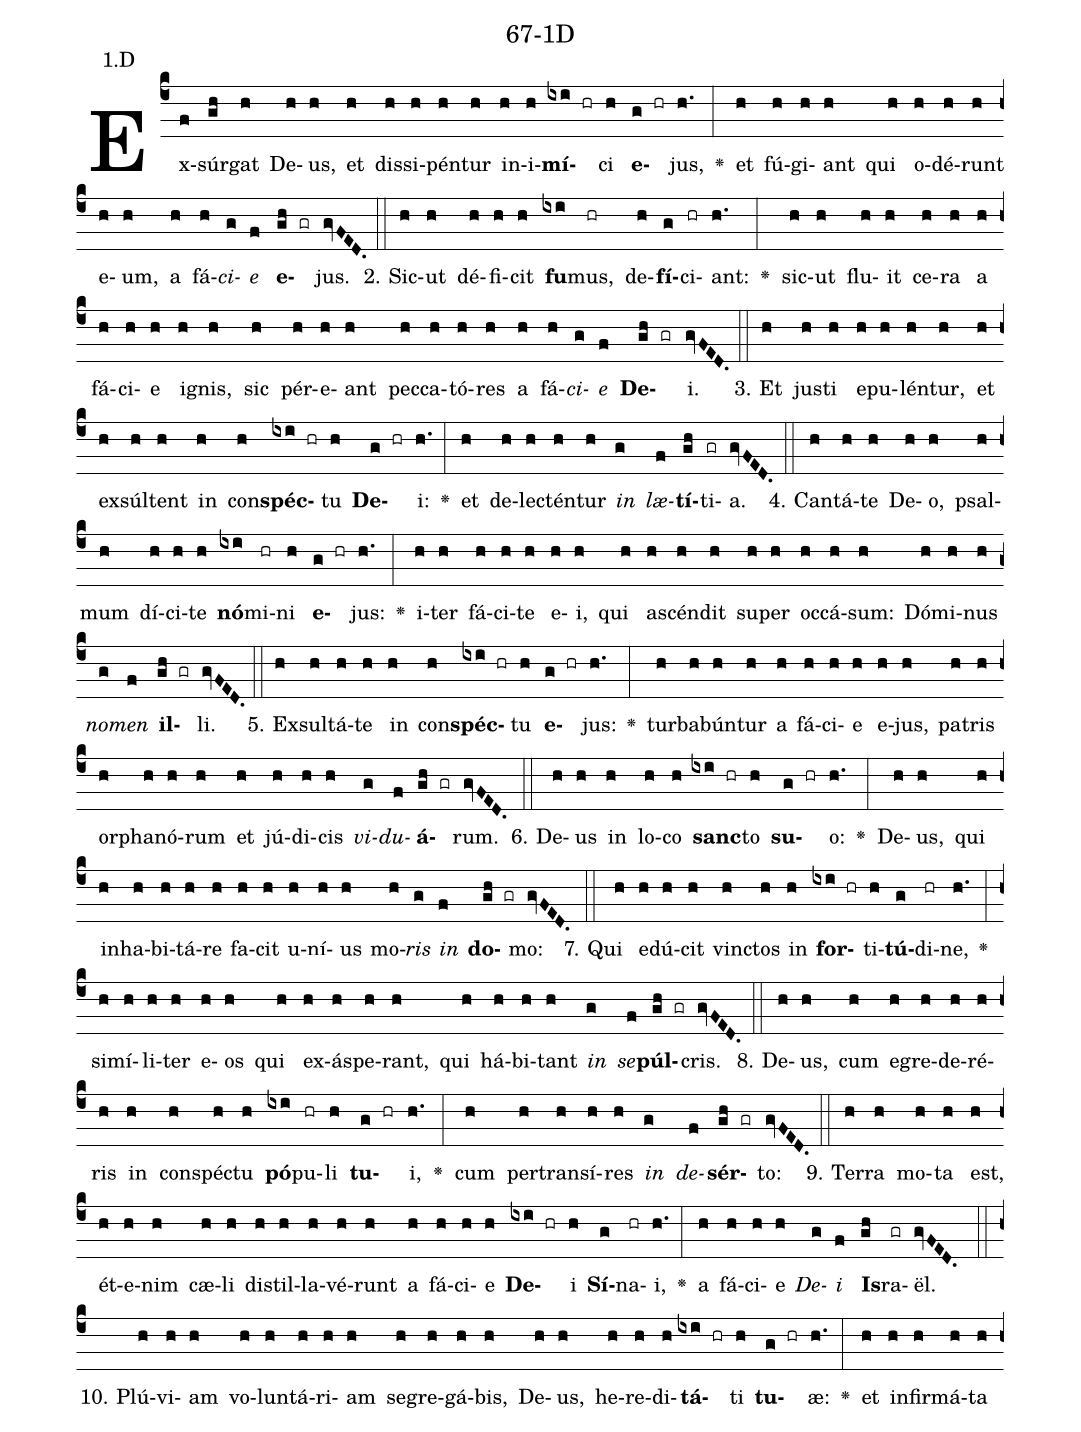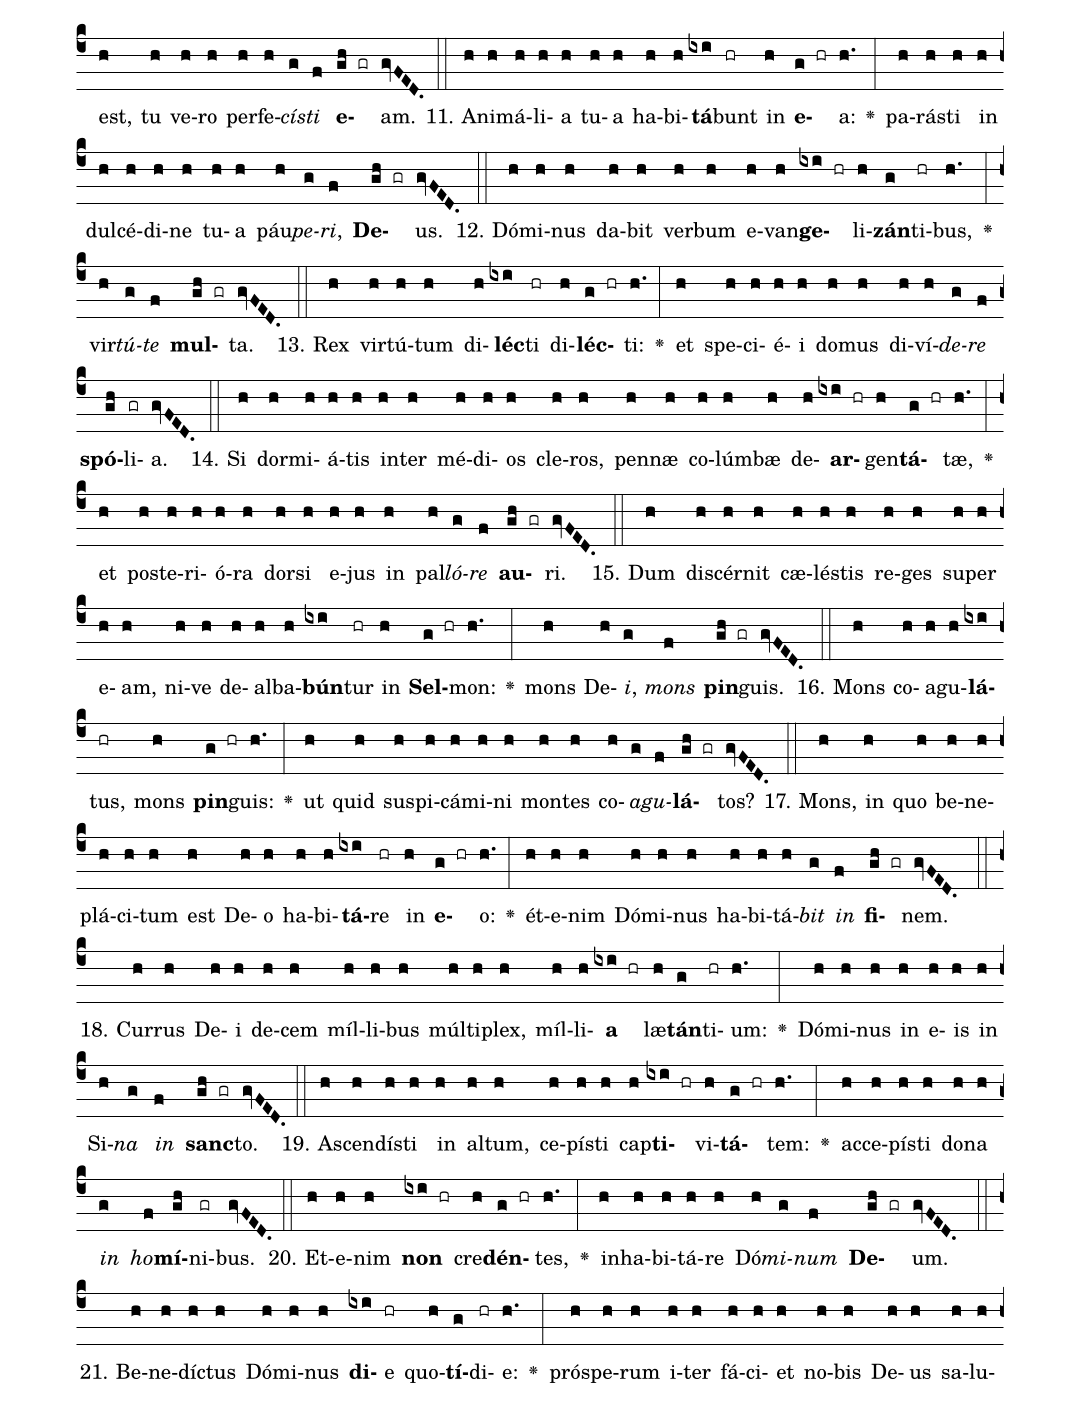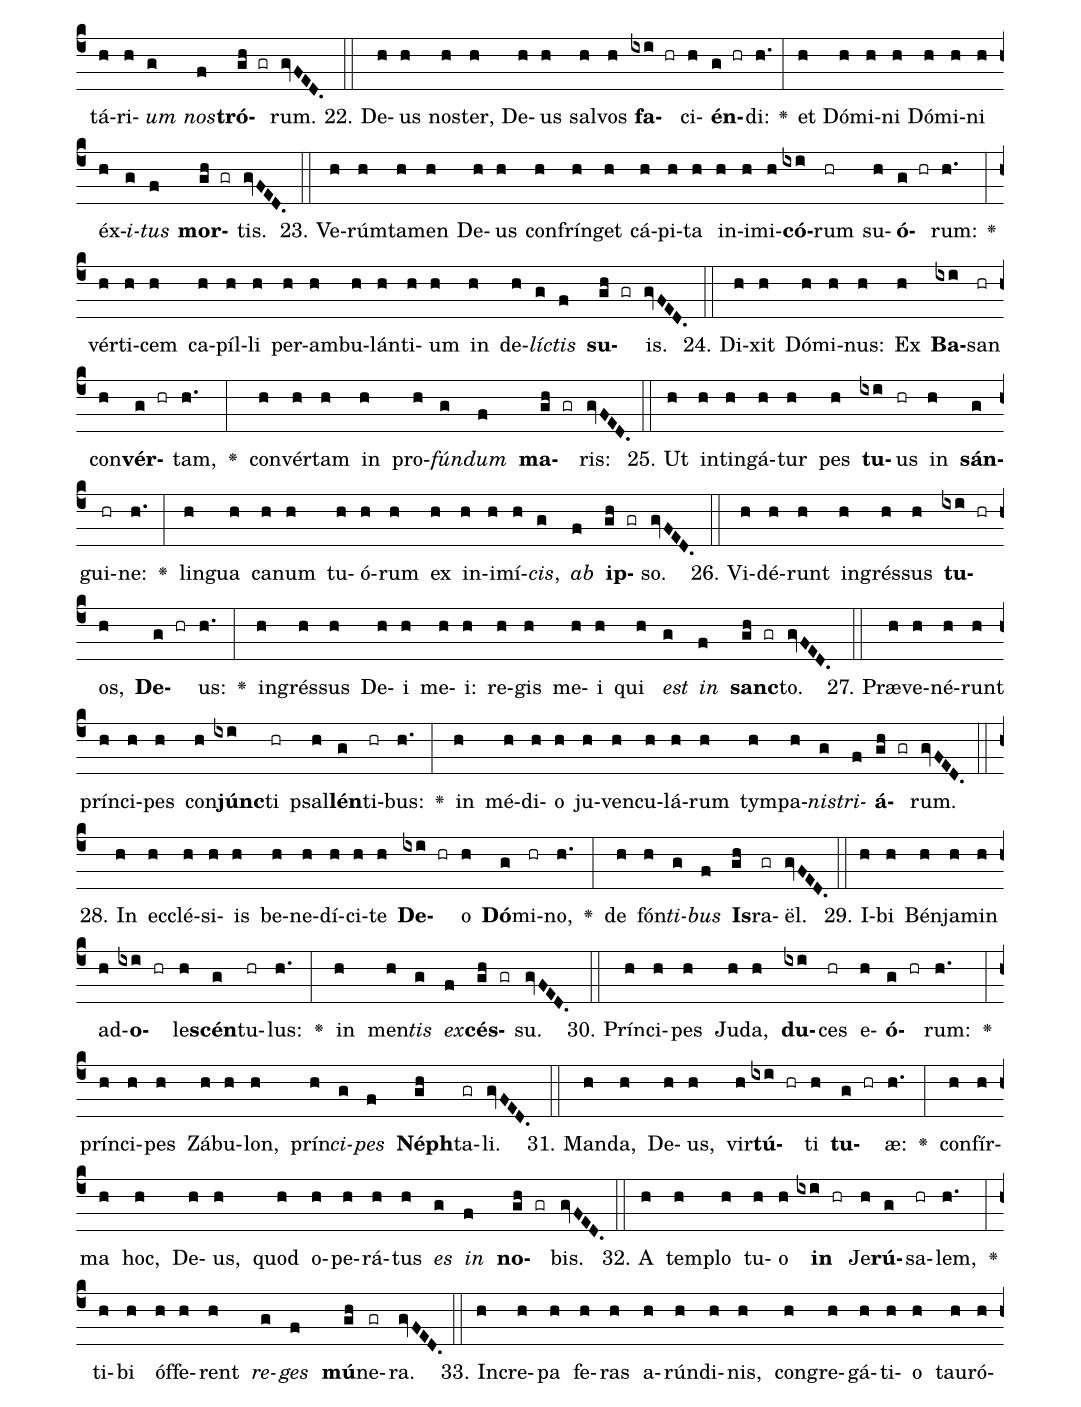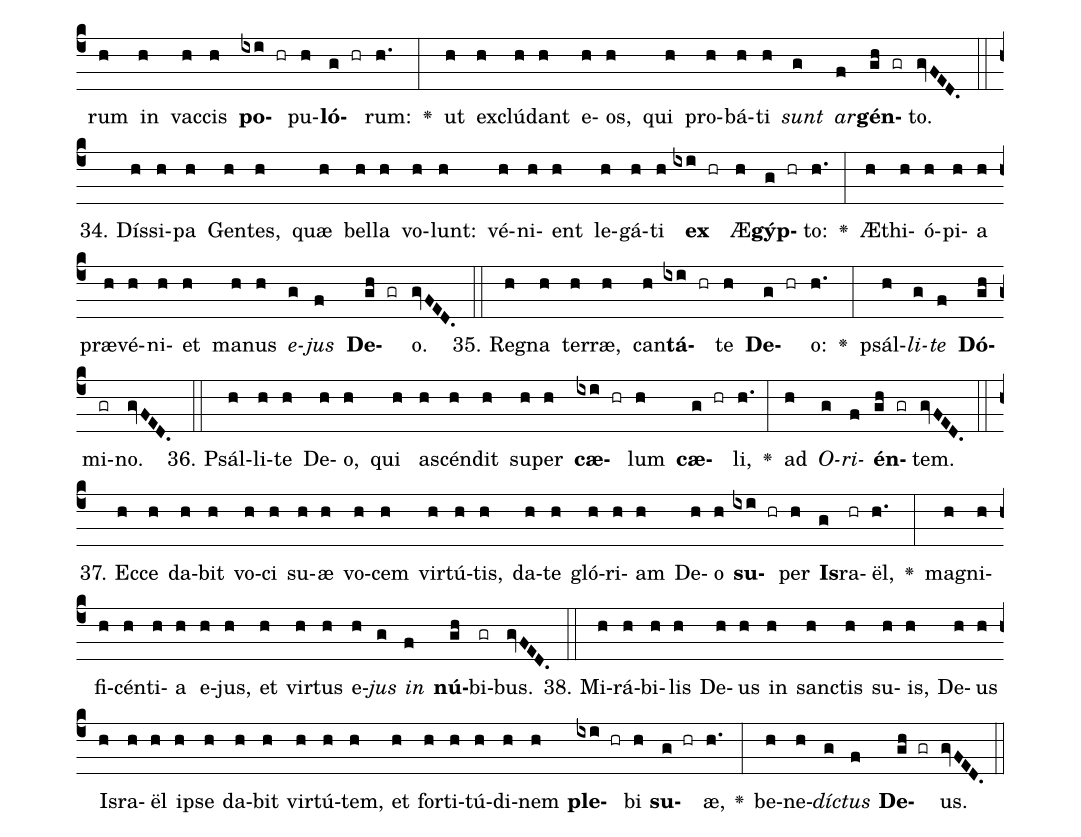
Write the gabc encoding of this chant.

name: 67-1D;
annotation: 1.D;
%%
(c4)Ex(f)súr(gh)gat(h) De(h)us,(h) et(h) dis(h)si(h)pén(h)tur(h) in(h)i(h)<b>mí</b>(ixi hr)ci(h) <b>e</b>(g hr)jus,(h.) <v>\greheightstar</v>(:) et(h) fú(h)gi(h)ant(h) qui(h) o(h)dé(h)runt(h) e(h)um,(h) a(h) fá(h)<i>ci</i>(g)<i>e</i>(f) <b>e</b>(gh gr)jus.(gvFED.) (::)
2. Sic(h)ut(h) dé(h)fi(h)cit(h) <b>fu</b>(ixi)mus,(hr) de(h)<b>fí</b>(g)ci(hr)ant:(h.) <v>\greheightstar</v>(:) sic(h)ut(h) flu(h)it(h) ce(h)ra(h) a(h) fá(h)ci(h)e(h) i(h)gnis,(h) sic(h) pér(h)e(h)ant(h) pec(h)ca(h)tó(h)res(h) a(h) fá(h)<i>ci</i>(g)<i>e</i>(f) <b>De</b>(gh gr)i.(gvFED.) (::)
3. Et(h) jus(h)ti(h) e(h)pu(h)lén(h)tur,(h) et(h) ex(h)súl(h)tent(h) in(h) con(h)<b>spéc</b>(ixi hr)tu(h) <b>De</b>(g hr)i:(h.) <v>\greheightstar</v>(:) et(h) de(h)lec(h)tén(h)tur(h) <i>in</i>(g) <i>læ</i>(f)<b>tí</b>(gh)ti(gr)a.(gvFED.) (::)
4. Can(h)tá(h)te(h) De(h)o,(h) psal(h)mum(h) dí(h)ci(h)te(h) <b>nó</b>(ixi)mi(hr)ni(h) <b>e</b>(g hr)jus:(h.) <v>\greheightstar</v>(:) i(h)ter(h) fá(h)ci(h)te(h) e(h)i,(h) qui(h) a(h)scén(h)dit(h) su(h)per(h) oc(h)cá(h)sum:(h) Dó(h)mi(h)nus(h) <i>no</i>(g)<i>men</i>(f) <b>il</b>(gh gr)li.(gvFED.) (::)
5. Ex(h)sul(h)tá(h)te(h) in(h) con(h)<b>spéc</b>(ixi hr)tu(h) <b>e</b>(g hr)jus:(h.) <v>\greheightstar</v>(:) tur(h)ba(h)bún(h)tur(h) a(h) fá(h)ci(h)e(h) e(h)jus,(h) pa(h)tris(h) or(h)pha(h)nó(h)rum(h) et(h) jú(h)di(h)cis(h) <i>vi</i>(g)<i>du</i>(f)<b>á</b>(gh gr)rum.(gvFED.) (::)
6. De(h)us(h) in(h) lo(h)co(h) <b>sanc</b>(ixi hr)to(h) <b>su</b>(g hr)o:(h.) <v>\greheightstar</v>(:) De(h)us,(h) qui(h) in(h)ha(h)bi(h)tá(h)re(h) fa(h)cit(h) u(h)ní(h)us(h) mo(h)<i>ris</i>(g) <i>in</i>(f) <b>do</b>(gh gr)mo:(gvFED.) (::)
7. Qui(h) e(h)dú(h)cit(h) vinc(h)tos(h) in(h) <b>for</b>(ixi hr)ti(h)<b>tú</b>(g)di(hr)ne,(h.) <v>\greheightstar</v>(:) si(h)mí(h)li(h)ter(h) e(h)os(h) qui(h) ex(h)ás(h)pe(h)rant,(h) qui(h) há(h)bi(h)tant(h) <i>in</i>(g) <i>se</i>(f)<b>púl</b>(gh gr)cris.(gvFED.) (::)
8. De(h)us,(h) cum(h) e(h)gre(h)de(h)ré(h)ris(h) in(h) con(h)spéc(h)tu(h) <b>pó</b>(ixi)pu(hr)li(h) <b>tu</b>(g hr)i,(h.) <v>\greheightstar</v>(:) cum(h) per(h)trans(h)í(h)res(h) <i>in</i>(g) <i>de</i>(f)<b>sér</b>(gh gr)to:(gvFED.) (::)
9. Ter(h)ra(h) mo(h)ta(h) est,(h) ét(h)e(h)nim(h) cæ(h)li(h) di(h)stil(h)la(h)vé(h)runt(h) a(h) fá(h)ci(h)e(h) <b>De</b>(ixi hr)i(h) <b>Sí</b>(g)na(hr)i,(h.) <v>\greheightstar</v>(:) a(h) fá(h)ci(h)e(h) <i>De</i>(g)<i>i</i>(f) <b>Is</b>(gh)ra(gr)ël.(gvFED.) (::)
10. Plú(h)vi(h)am(h) vo(h)lun(h)tá(h)ri(h)am(h) se(h)gre(h)gá(h)bis,(h) De(h)us,(h) he(h)re(h)di(h)<b>tá</b>(ixi hr)ti(h) <b>tu</b>(g hr)æ:(h.) <v>\greheightstar</v>(:) et(h) in(h)fir(h)má(h)ta(h) est,(h) tu(h) ve(h)ro(h) per(h)fe(h)<i>cís</i>(g)<i>ti</i>(f) <b>e</b>(gh gr)am.(gvFED.) (::)
11. A(h)ni(h)má(h)li(h)a(h) tu(h)a(h) ha(h)bi(h)<b>tá</b>(ixi)bunt(hr) in(h) <b>e</b>(g hr)a:(h.) <v>\greheightstar</v>(:) pa(h)rás(h)ti(h) in(h) dul(h)cé(h)di(h)ne(h) tu(h)a(h) páu(h)<i>pe</i>(g)<i>ri</i>,(f) <b>De</b>(gh gr)us.(gvFED.) (::)
12. Dó(h)mi(h)nus(h) da(h)bit(h) ver(h)bum(h) e(h)van(h)<b>ge</b>(ixi hr)li(h)<b>zán</b>(g)ti(hr)bus,(h.) <v>\greheightstar</v>(:) vir(h)<i>tú</i>(g)<i>te</i>(f) <b>mul</b>(gh gr)ta.(gvFED.) (::)
13. Rex(h) vir(h)tú(h)tum(h) di(h)<b>léc</b>(ixi)ti(hr) di(h)<b>léc</b>(g hr)ti:(h.) <v>\greheightstar</v>(:) et(h) spe(h)ci(h)é(h)i(h) do(h)mus(h) di(h)ví(h)<i>de</i>(g)<i>re</i>(f) <b>spó</b>(gh)li(gr)a.(gvFED.) (::)
14. Si(h) dor(h)mi(h)á(h)tis(h) in(h)ter(h) mé(h)di(h)os(h) cle(h)ros,(h) pen(h)næ(h) co(h)lúm(h)bæ(h) de(h)<b>ar</b>(ixi hr)gen(h)<b>tá</b>(g hr)tæ,(h.) <v>\greheightstar</v>(:) et(h) post(h)e(h)ri(h)ó(h)ra(h) dor(h)si(h) e(h)jus(h) in(h) pal(h)<i>ló</i>(g)<i>re</i>(f) <b>au</b>(gh gr)ri.(gvFED.) (::)
15. Dum(h) di(h)scér(h)nit(h) cæ(h)lés(h)tis(h) re(h)ges(h) su(h)per(h) e(h)am,(h) ni(h)ve(h) de(h)al(h)ba(h)<b>bún</b>(ixi)tur(hr) in(h) <b>Sel</b>(g hr)mon:(h.) <v>\greheightstar</v>(:) mons(h) De(h)<i>i</i>,(g) <i>mons</i>(f) <b>pin</b>(gh gr)guis.(gvFED.) (::)
16. Mons(h) co(h)a(h)gu(h)<b>lá</b>(ixi)tus,(hr) mons(h) <b>pin</b>(g hr)guis:(h.) <v>\greheightstar</v>(:) ut(h) quid(h) su(h)spi(h)cá(h)mi(h)ni(h) mon(h)tes(h) co(h)<i>a</i>(g)<i>gu</i>(f)<b>lá</b>(gh gr)tos?(gvFED.) (::)
17. Mons,(h) in(h) quo(h) be(h)ne(h)plá(h)ci(h)tum(h) est(h) De(h)o(h) ha(h)bi(h)<b>tá</b>(ixi)re(hr) in(h) <b>e</b>(g hr)o:(h.) <v>\greheightstar</v>(:) ét(h)e(h)nim(h) Dó(h)mi(h)nus(h) ha(h)bi(h)tá(h)<i>bit</i>(g) <i>in</i>(f) <b>fi</b>(gh gr)nem.(gvFED.) (::)
18. Cur(h)rus(h) De(h)i(h) de(h)cem(h) míl(h)li(h)bus(h) múl(h)ti(h)plex,(h) míl(h)li(h)<b>a</b>(ixi hr) læ(h)<b>tán</b>(g)ti(hr)um:(h.) <v>\greheightstar</v>(:) Dó(h)mi(h)nus(h) in(h) e(h)is(h) in(h) Si(h)<i>na</i>(g) <i>in</i>(f) <b>sanc</b>(gh gr)to.(gvFED.) (::)
19. A(h)scen(h)dís(h)ti(h) in(h) al(h)tum,(h) ce(h)pís(h)ti(h) cap(h)<b>ti</b>(ixi hr)vi(h)<b>tá</b>(g hr)tem:(h.) <v>\greheightstar</v>(:) ac(h)ce(h)pís(h)ti(h) do(h)na(h) <i>in</i>(g) <i>ho</i>(f)<b>mí</b>(gh)ni(gr)bus.(gvFED.) (::)
20. Et(h)e(h)nim(h) <b>non</b>(ixi hr) cre(h)<b>dén</b>(g hr)tes,(h.) <v>\greheightstar</v>(:) in(h)ha(h)bi(h)tá(h)re(h) Dó(h)<i>mi</i>(g)<i>num</i>(f) <b>De</b>(gh gr)um.(gvFED.) (::)
21. Be(h)ne(h)díc(h)tus(h) Dó(h)mi(h)nus(h) <b>di</b>(ixi)e(hr) quo(h)<b>tí</b>(g)di(hr)e:(h.) <v>\greheightstar</v>(:) pró(h)spe(h)rum(h) i(h)ter(h) fá(h)ci(h)et(h) no(h)bis(h) De(h)us(h) sa(h)lu(h)tá(h)ri(h)<i>um</i>(g) <i>nos</i>(f)<b>tró</b>(gh gr)rum.(gvFED.) (::)
22. De(h)us(h) nos(h)ter,(h) De(h)us(h) sal(h)vos(h) <b>fa</b>(ixi hr)ci(h)<b>én</b>(g hr)di:(h.) <v>\greheightstar</v>(:) et(h) Dó(h)mi(h)ni(h) Dó(h)mi(h)ni(h) éx(h)<i>i</i>(g)<i>tus</i>(f) <b>mor</b>(gh gr)tis.(gvFED.) (::)
23. Ve(h)rúm(h)ta(h)men(h) De(h)us(h) con(h)frín(h)get(h) cá(h)pi(h)ta(h) in(h)i(h)mi(h)<b>có</b>(ixi)rum(hr) su(h)<b>ó</b>(g hr)rum:(h.) <v>\greheightstar</v>(:) vér(h)ti(h)cem(h) ca(h)píl(h)li(h) per(h)am(h)bu(h)lán(h)ti(h)um(h) in(h) de(h)<i>líc</i>(g)<i>tis</i>(f) <b>su</b>(gh gr)is.(gvFED.) (::)
24. Di(h)xit(h) Dó(h)mi(h)nus:(h) Ex(h) <b>Ba</b>(ixi)san(hr) con(h)<b>vér</b>(g hr)tam,(h.) <v>\greheightstar</v>(:) con(h)vér(h)tam(h) in(h) pro(h)<i>fún</i>(g)<i>dum</i>(f) <b>ma</b>(gh gr)ris:(gvFED.) (::)
25. Ut(h) in(h)tin(h)gá(h)tur(h) pes(h) <b>tu</b>(ixi)us(hr) in(h) <b>sán</b>(g)gui(hr)ne:(h.) <v>\greheightstar</v>(:) lin(h)gua(h) ca(h)num(h) tu(h)ó(h)rum(h) ex(h) in(h)i(h)mí(h)<i>cis</i>,(g) <i>ab</i>(f) <b>ip</b>(gh gr)so.(gvFED.) (::)
26. Vi(h)dé(h)runt(h) in(h)grés(h)sus(h) <b>tu</b>(ixi hr)os,(h) <b>De</b>(g hr)us:(h.) <v>\greheightstar</v>(:) in(h)grés(h)sus(h) De(h)i(h) me(h)i:(h) re(h)gis(h) me(h)i(h) qui(h) <i>est</i>(g) <i>in</i>(f) <b>sanc</b>(gh gr)to.(gvFED.) (::)
27. Præ(h)ve(h)né(h)runt(h) prín(h)ci(h)pes(h) con(h)<b>júnc</b>(ixi)ti(hr) psal(h)<b>lén</b>(g)ti(hr)bus:(h.) <v>\greheightstar</v>(:) in(h) mé(h)di(h)o(h) ju(h)ven(h)cu(h)lá(h)rum(h) tym(h)pa(h)<i>nis</i>(g)<i>tri</i>(f)<b>á</b>(gh gr)rum.(gvFED.) (::)
28. In(h) ec(h)clé(h)si(h)is(h) be(h)ne(h)dí(h)ci(h)te(h) <b>De</b>(ixi hr)o(h) <b>Dó</b>(g)mi(hr)no,(h.) <v>\greheightstar</v>(:) de(h) fón(h)<i>ti</i>(g)<i>bus</i>(f) <b>Is</b>(gh)ra(gr)ël.(gvFED.) (::)
29. I(h)bi(h) Bén(h)ja(h)min(h) ad(h)<b>o</b>(ixi hr)le(h)<b>scén</b>(g)tu(hr)lus:(h.) <v>\greheightstar</v>(:) in(h) men(h)<i>tis</i>(g) <i>ex</i>(f)<b>cés</b>(gh gr)su.(gvFED.) (::)
30. Prín(h)ci(h)pes(h) Ju(h)da,(h) <b>du</b>(ixi)ces(hr) e(h)<b>ó</b>(g hr)rum:(h.) <v>\greheightstar</v>(:) prín(h)ci(h)pes(h) Zá(h)bu(h)lon,(h) prín(h)<i>ci</i>(g)<i>pes</i>(f) <b>Néph</b>(gh)ta(gr)li.(gvFED.) (::)
31. Man(h)da,(h) De(h)us,(h) vir(h)<b>tú</b>(ixi hr)ti(h) <b>tu</b>(g hr)æ:(h.) <v>\greheightstar</v>(:) con(h)fír(h)ma(h) hoc,(h) De(h)us,(h) quod(h) o(h)pe(h)rá(h)tus(h) <i>es</i>(g) <i>in</i>(f) <b>no</b>(gh gr)bis.(gvFED.) (::)
32. A(h) tem(h)plo(h) tu(h)o(h) <b>in</b>(ixi hr) Je(h)<b>rú</b>(g)sa(hr)lem,(h.) <v>\greheightstar</v>(:) ti(h)bi(h) óf(h)fe(h)rent(h) <i>re</i>(g)<i>ges</i>(f) <b>mú</b>(gh)ne(gr)ra.(gvFED.) (::)
33. In(h)cre(h)pa(h) fe(h)ras(h) a(h)rún(h)di(h)nis,(h) con(h)gre(h)gá(h)ti(h)o(h) tau(h)ró(h)rum(h) in(h) vac(h)cis(h) <b>po</b>(ixi hr)pu(h)<b>ló</b>(g hr)rum:(h.) <v>\greheightstar</v>(:) ut(h) ex(h)clú(h)dant(h) e(h)os,(h) qui(h) pro(h)bá(h)ti(h) <i>sunt</i>(g) <i>ar</i>(f)<b>gén</b>(gh gr)to.(gvFED.) (::)
34. Dís(h)si(h)pa(h) Gen(h)tes,(h) quæ(h) bel(h)la(h) vo(h)lunt:(h) vé(h)ni(h)ent(h) le(h)gá(h)ti(h) <b>ex</b>(ixi hr) Æ(h)<b>gýp</b>(g hr)to:(h.) <v>\greheightstar</v>(:) Æ(h)thi(h)ó(h)pi(h)a(h) præ(h)vé(h)ni(h)et(h) ma(h)nus(h) <i>e</i>(g)<i>jus</i>(f) <b>De</b>(gh gr)o.(gvFED.) (::)
35. Re(h)gna(h) ter(h)ræ,(h) can(h)<b>tá</b>(ixi hr)te(h) <b>De</b>(g hr)o:(h.) <v>\greheightstar</v>(:) psál(h)<i>li</i>(g)<i>te</i>(f) <b>Dó</b>(gh)mi(gr)no.(gvFED.) (::)
36. Psál(h)li(h)te(h) De(h)o,(h) qui(h) a(h)scén(h)dit(h) su(h)per(h) <b>cæ</b>(ixi hr)lum(h) <b>cæ</b>(g hr)li,(h.) <v>\greheightstar</v>(:) ad(h) <i>O</i>(g)<i>ri</i>(f)<b>én</b>(gh gr)tem.(gvFED.) (::)
37. Ec(h)ce(h) da(h)bit(h) vo(h)ci(h) su(h)æ(h) vo(h)cem(h) vir(h)tú(h)tis,(h) da(h)te(h) gló(h)ri(h)am(h) De(h)o(h) <b>su</b>(ixi hr)per(h) <b>Is</b>(g)ra(hr)ël,(h.) <v>\greheightstar</v>(:) ma(h)gni(h)fi(h)cén(h)ti(h)a(h) e(h)jus,(h) et(h) vir(h)tus(h) e(h)<i>jus</i>(g) <i>in</i>(f) <b>nú</b>(gh)bi(gr)bus.(gvFED.) (::)
38. Mi(h)rá(h)bi(h)lis(h) De(h)us(h) in(h) sanc(h)tis(h) su(h)is,(h) De(h)us(h) Is(h)ra(h)ël(h) ip(h)se(h) da(h)bit(h) vir(h)tú(h)tem,(h) et(h) for(h)ti(h)tú(h)di(h)nem(h) <b>ple</b>(ixi hr)bi(h) <b>su</b>(g hr)æ,(h.) <v>\greheightstar</v>(:) be(h)ne(h)<i>díc</i>(g)<i>tus</i>(f) <b>De</b>(gh gr)us.(gvFED.) (::)
